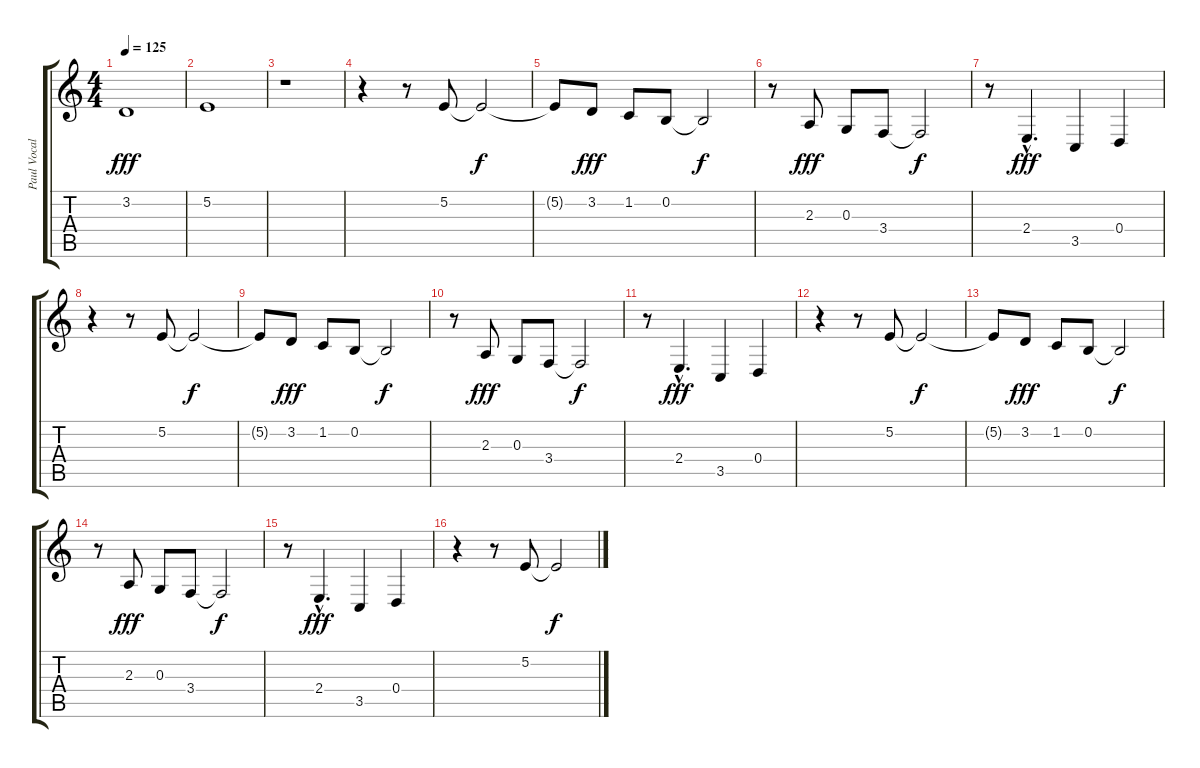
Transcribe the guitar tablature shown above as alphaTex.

\track ("Paul Vocal" "Paul Vocal") {instrument clarinet}
\staff {score tabs}
\tuning (E4 B3 G3 D3 A2 E2) {hide}
\ts (4 4)
\tempo 125
\clef g2
\ks c
3.2.1{dy fff} |
5.2.1 |
r.1 |
r.4 r.8 5.2.8 5.2{t}.2{dy f} |
5.2{t}.8 3.2.8{dy fff} 1.2.8 0.2.8 0.2{t}.2{dy f} |
r.8 2.3.8{dy fff} 0.3.8 3.4.8 3.4{t}.2{dy f} |
r.8 2.4{hac}.4{d dy fff} 3.5.4 0.4.4 |
r.4 r.8 5.2.8 5.2{t}.2{dy f} |
5.2{t}.8 3.2.8{dy fff} 1.2.8 0.2.8 0.2{t}.2{dy f} |
r.8 2.3.8{dy fff} 0.3.8 3.4.8 3.4{t}.2{dy f} |
r.8 2.4{hac}.4{d dy fff} 3.5.4 0.4.4 |
r.4 r.8 5.2.8 5.2{t}.2{dy f} |
5.2{t}.8 3.2.8{dy fff} 1.2.8 0.2.8 0.2{t}.2{dy f} |
r.8 2.3.8{dy fff} 0.3.8 3.4.8 3.4{t}.2{dy f} |
r.8 2.4{hac}.4{d dy fff} 3.5.4 0.4.4 |
r.4 r.8 5.2.8 5.2{t}.2{dy f}
